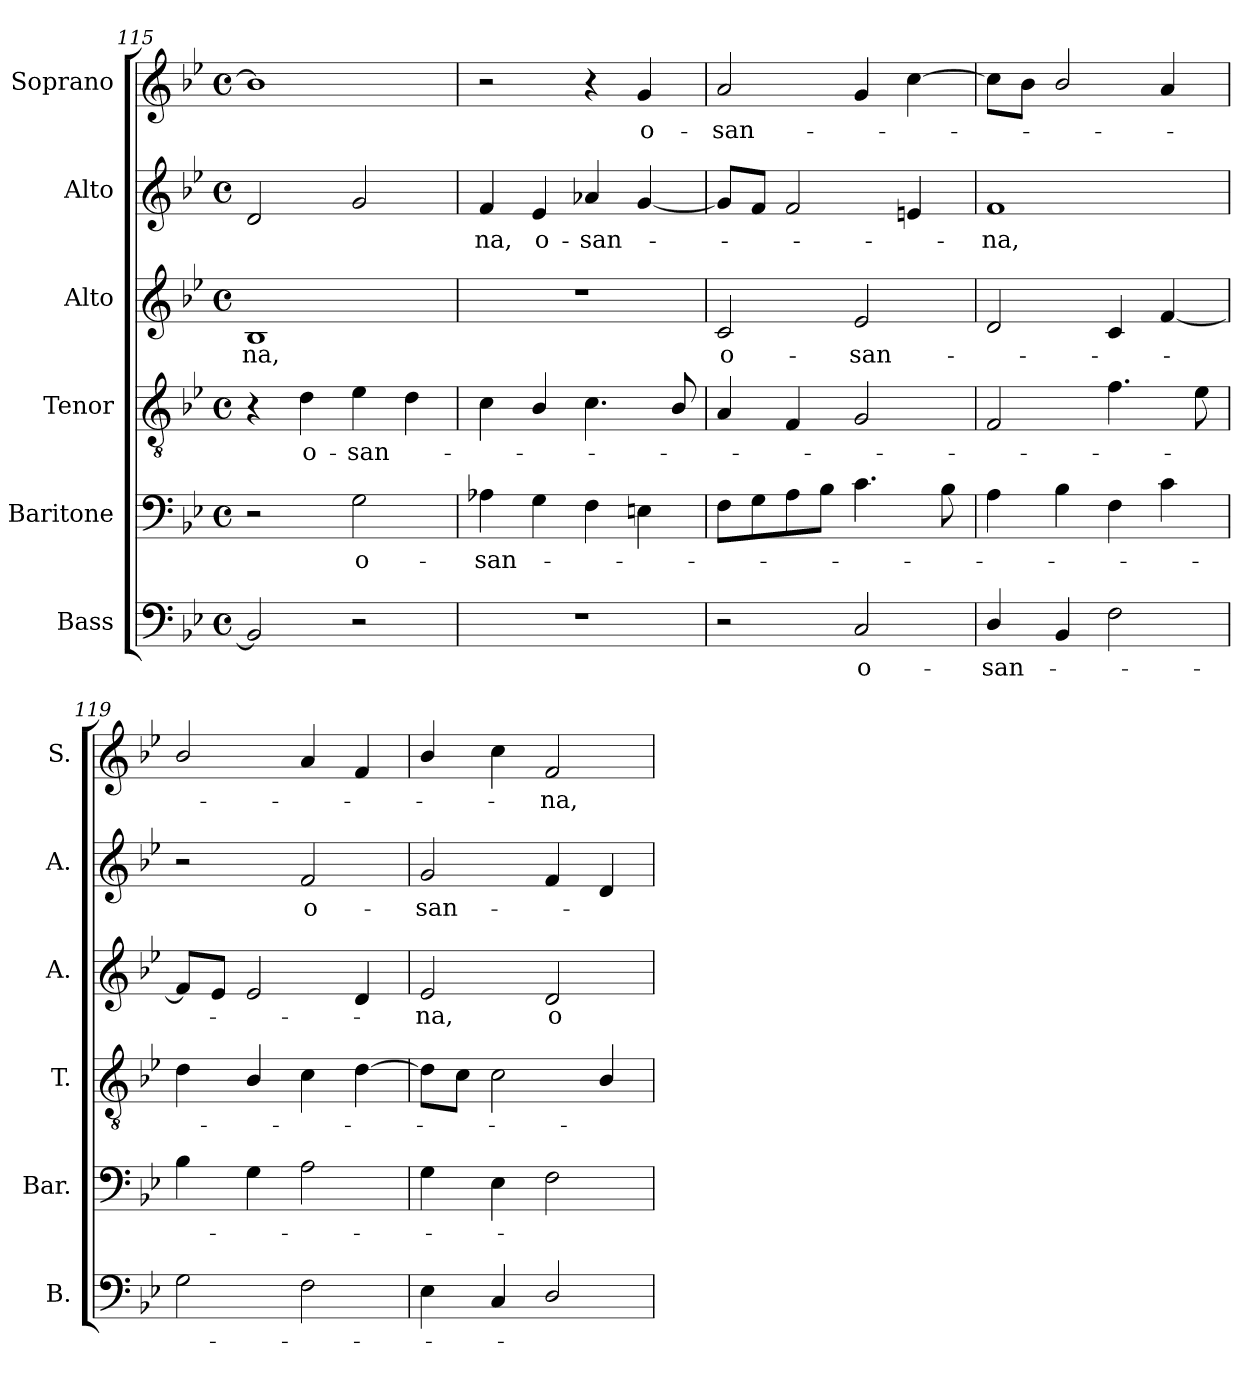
**kern	**text	**kern	**text	**kern	**text	**kern	**text	**kern	**text	**kern	**text
*part6	*part6	*part5	*part5	*part4	*part4	*part3	*part3	*part2	*part2	*part1	*part1
*staff6	*staff6	*staff5	*staff5	*staff4	*staff4	*staff3	*staff3	*staff2	*staff2	*staff1	*staff1
*I"Bass	*	*I"Baritone	*	*I"Tenor	*	*I"Alto	*	*I"Alto	*	*I"Soprano	*
*I'B.	*	*I'Bar.	*	*I'T.	*	*I'A.	*	*I'A.	*	*I'S.	*
*clefF4	*	*clefF4	*	*clefGv2	*	*clefG2	*	*clefG2	*	*clefG2	*
*	*	*	*	*ITrd7c12	*	*	*	*	*	*	*
*k[b-e-]	*	*k[b-e-]	*	*k[b-e-]	*	*k[b-e-]	*	*k[b-e-]	*	*k[b-e-]	*
*B-:	*	*B-:	*	*B-:	*	*B-:	*	*B-:	*	*B-:	*
*M4/4	*	*M4/4	*	*M4/4	*	*M4/4	*	*M4/4	*	*M4/4	*
*met(c)	*	*met(c)	*	*met(c)	*	*met(c)	*	*met(c)	*	*met(c)	*
=115	=115	=115	=115	=115	=115	=115	=115	=115	=115	=115	=115
!	!	!	!	!	!	!	!LO:LY:b:color=#000000	!	!	!	!
2BB-i/]	.	2r	.	4r	.	1B-i	-na,	2di/	.	1b-i]	.
!	!	!	!	!	!LO:LY:b:color=#000000	!	!	!	!	!	!
.	.	.	.	4Di\	o-	.	.	.	.	.	.
!	!	!	!LO:LY:b:color=#000000	!	!	!	!	!	!	!	!
!	!	!	!	!	!LO:LY:b:color=#000000	!	!	!	!	!	!
2r	.	2Gi\	o-	4E-i\	-san-	.	.	2gi/	.	.	.
.	.	.	.	4Di\	.	.	.	.	.	.	.
=116	=116	=116	=116	=116	=116	=116	=116	=116	=116	=116	=116
!	!	!	!LO:LY:b:color=#000000	!	!	!	!	!	!	!	!
!	!	!	!	!	!	!	!	!	!LO:LY:b:color=#000000	!	!
1r	.	4A-i\	-san-	4Ci\	.	1r	.	4fi/	-na,	2r	.
!	!	!	!	!	!	!	!	!	!LO:LY:b:color=#000000	!	!
.	.	4Gi\	.	4BB-i/	.	.	.	4e-i/	o-	.	.
!	!	!	!	!	!	!	!	!	!LO:LY:b:color=#000000	!	!
.	.	4Fi\	.	4.Ci\	.	.	.	4a-i/	-san-	4r	.
!	!	!	!	!	!	!	!	!	!	!	!LO:LY:b:color=#000000
.	.	4Ei\	.	.	.	.	.	[4gi/	.	4gi/	o-
.	.	.	.	8BB-i/	.	.	.	.	.	.	.
=117	=117	=117	=117	=117	=117	=117	=117	=117	=117	=117	=117
!	!	!	!	!	!	!	!LO:LY:b:color=#000000	!	!	!	!
!	!	!	!	!	!	!	!	!	!	!	!LO:LY:b:color=#000000
2r	.	8Fi\L	.	4AAi/	.	2ci/	o-	8gi/L]	.	2ai/	-san-
.	.	8Gi\	.	.	.	.	.	8fi/J	.	.	.
.	.	8Ai\	.	4FFi/	.	.	.	2fi/	.	.	.
.	.	8B-i\J	.	.	.	.	.	.	.	.	.
!	!LO:LY:b:color=#000000	!	!	!	!	!	!	!	!	!	!
!	!	!	!	!	!	!	!LO:LY:b:color=#000000	!	!	!	!
2Ci/	o-	4.ci\	.	2GGi/	.	2e-i/	-san-	.	.	4gi/	.
.	.	.	.	.	.	.	.	4ei/	.	[4cci\	.
.	.	8B-i\	.	.	.	.	.	.	.	.	.
=118	=118	=118	=118	=118	=118	=118	=118	=118	=118	=118	=118
!	!LO:LY:b:color=#000000	!	!	!	!	!	!	!	!	!	!
!	!	!	!	!	!	!	!	!	!LO:LY:b:color=#000000	!	!
4Di/	-san-	4Ai\	.	2FFi/	.	2di/	.	1fi	-na,	8cci\L]	.
.	.	.	.	.	.	.	.	.	.	8b-i\J	.
4BB-i/	.	4B-i\	.	.	.	.	.	.	.	2b-i/	.
2Fi\	.	4Fi\	.	4.Fi\	.	4ci/	.	.	.	.	.
.	.	4ci\	.	.	.	[4fi/	.	.	.	4ai/	.
.	.	.	.	8E-i\	.	.	.	.	.	.	.
=119	=119	=119	=119	=119	=119	=119	=119	=119	=119	=119	=119
2Gi\	.	4B-i\	.	4Di\	.	8fi/L]	.	2r	.	2b-i/	.
.	.	.	.	.	.	8e-i/J	.	.	.	.	.
.	.	4Gi\	.	4BB-i/	.	2e-i/	.	.	.	.	.
!	!	!	!	!	!	!	!	!	!LO:LY:b:color=#000000	!	!
2Fi\	.	2Ai\	.	4Ci\	.	.	.	2fi/	o-	4ai/	.
.	.	.	.	[4Di\	.	4di/	.	.	.	4fi/	.
!!LO:LB:g=z
=120	=120	=120	=120	=120	=120	=120	=120	=120	=120	=120	=120
!	!	!	!	!	!	!	!LO:LY:b:color=#000000	!	!	!	!
!	!	!	!	!	!	!	!	!	!LO:LY:b:color=#000000	!	!
4E-i\	.	4Gi\	.	8Di\L]	.	2e-i/	-na,	2gi/	-san-	4b-i/	.
.	.	.	.	8Ci\J	.	.	.	.	.	.	.
4Ci/	.	4E-i\	.	2Ci\	.	.	.	.	.	4cci\	.
!	!	!	!	!	!	!	!LO:LY:b:color=#000000	!	!	!	!
!	!	!	!	!	!	!	!	!	!	!	!LO:LY:b:color=#000000
2Di/	.	2Fi\	.	.	.	2di/	o-	4fi/	.	2fi/	-na,
.	.	.	.	4BB-i/	.	.	.	4di/	.	.	.
=	=	=	=	=	=	=	=	=	=	=	=
*-	*-	*-	*-	*-	*-	*-	*-	*-	*-	*-	*-
